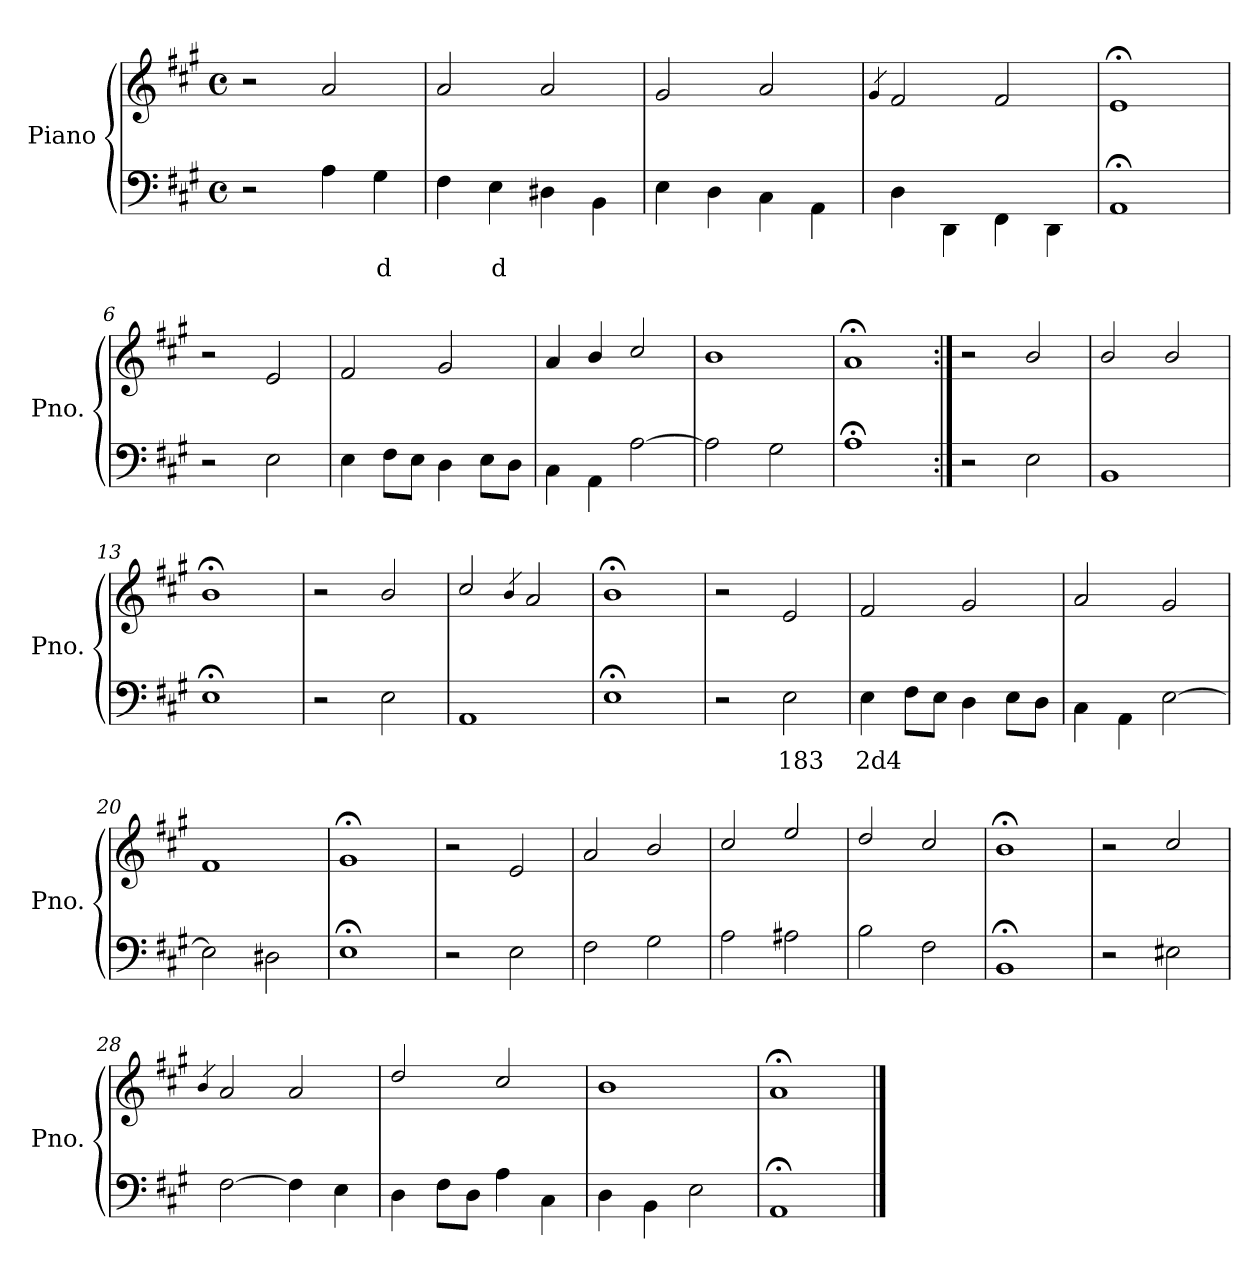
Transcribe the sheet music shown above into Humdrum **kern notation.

**kern	**text	**kern
*part1	*part1	*part1
*staff2	*staff2	*staff1
*I"Piano	*	*
*I'Pno.	*	*
*clefF4	*	*clefG2
*k[f#c#g#]	*	*k[f#c#g#]
*A:	*	*A:
*M4/4	*	*M4/4
*met(c)	*	*met(c)
=1	=1	=1
2r	.	2r
4A\	.	2a/
!	!LO:LY:b	!
4G#\	d	.
=2	=2	=2
4F#\	.	2a/
!	!LO:LY:b	!
4E\	d	.
4D#X\	.	2a/
4BB\	.	.
=3	=3	=3
4E\	.	2g#/
4D\	.	.
4C#\	.	2a/
4AA\	.	.
=4	=4	=4
.	.	4qg#/
4D\	.	2f#/
4DD\	.	.
4FF#\	.	2f#/
4DD\	.	.
=5	=5	=5
1AA;	.	1e;<
=6	=6	=6
2r	.	2r
2E\	.	2e/
=7	=7	=7
4E\	.	2f#/
8F#\L	.	.
8E\J	.	.
4D\	.	2g#/
8E\L	.	.
8D\J	.	.
=8	=8	=8
4C#\	.	4a/
4AA\	.	4b/
[<2A\	.	2cc#/
!!LO:LB:g=z
=9	=9	=9
2A\]	.	1b
2G#\	.	.
=10	=10	=10
1A;	.	1a;<
!!LO:PB:g=z
=11:|!	=11:|!	=11:|!
2r	.	2r
2E\	.	2b/
=12	=12	=12
1BB	.	2b/
.	.	2b/
=13	=13	=13
1E;	.	1b;<
=14	=14	=14
2r	.	2r
2E\	.	2b/
=15	=15	=15
1AA	.	2cc#/
.	.	4qb/
.	.	2a/
=16	=16	=16
1E;	.	1b;<
=17	=17	=17
2r	.	2r
!	!LO:LY:b	!
2E\	183	2e/
=18	=18	=18
!	!LO:LY:b	!
4E\	2d4	2f#/
8F#\L	.	.
8E\J	.	.
4D\	.	2g#/
8E\L	.	.
8D\J	.	.
=19	=19	=19
4C#\	.	2a/
4AA\	.	.
[<2E\	.	2g#/
!!LO:LB:g=z
=20	=20	=20
2E\]	.	1f#
2D#X\	.	.
=21	=21	=21
1E;	.	1g#;<
!!LO:LB:g=z
=22	=22	=22
2r	.	2r
2E\	.	2e/
=23	=23	=23
2F#\	.	2a/
2G#\	.	2b/
=24	=24	=24
2A\	.	2cc#/
2A#X\	.	2ee/
=25	=25	=25
2B\	.	2dd/
2F#\	.	2cc#/
=26	=26	=26
1BB;	.	1b;<
=27	=27	=27
2r	.	2r
2E#X\	.	2cc#/
=28	=28	=28
.	.	4qb/
[<2F#\	.	2a/
4F#\]	.	2a/
4E\	.	.
=29	=29	=29
4D\	.	2dd/
8F#\L	.	.
8D\J	.	.
4A\	.	2cc#/
4C#\	.	.
=30	=30	=30
4D\	.	1b
4BB\	.	.
2E\	.	.
=31	=31	=31
1AA;	.	1a;<
==	==	==
*-	*-	*-
